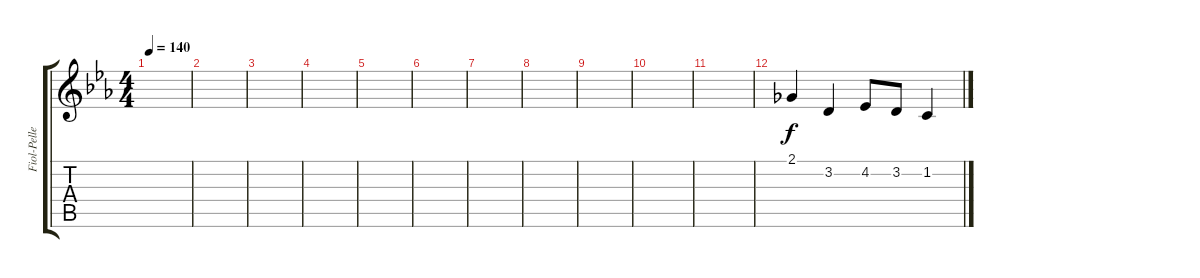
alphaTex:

\track ("Fiol-Pelle (Nästan gäst)" "Fiol-Pelle") {instrument tremolostrings}
\staff {score tabs}
\tuning (E4 B3 G3 D3 A2 E2) {hide}
\ts (4 4)
\tempo 140
\clef g2
\ks eb
|
|
|
|
|
|
|
|
|
|
|
2.1.4 3.2.4 4.2.8 3.2.8 1.2.4
